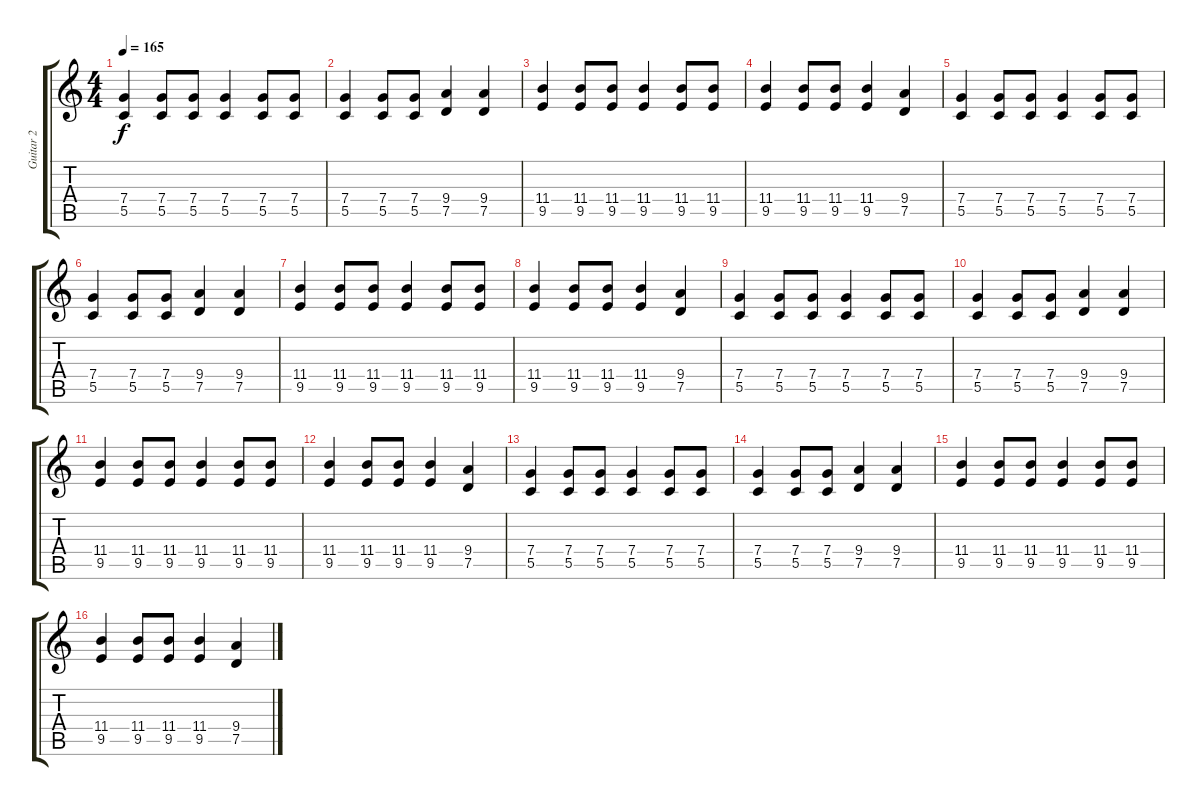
\track ("Guitar 2" "Guitar 2") {instrument distortionguitar}
\staff {score tabs}
\tuning (D4 A3 F3 C3 G2 D2) {hide}
\ts (4 4)
\tempo 165
\clef g2
\ks c
(7.4 5.5).4{dy f} (7.4 5.5).8 (7.4 5.5).8 (7.4 5.5).4 (7.4 5.5).8 (7.4 5.5).8 |
(7.4 5.5).4 (7.4 5.5).8 (7.4 5.5).8 (9.4 7.5).4 (9.4 7.5).4 |
(11.4 9.5).4 (11.4 9.5).8 (11.4 9.5).8 (11.4 9.5).4 (11.4 9.5).8 (11.4 9.5).8 |
(11.4 9.5).4 (11.4 9.5).8 (11.4 9.5).8 (11.4 9.5).4 (9.4 7.5).4 |
(7.4 5.5).4 (7.4 5.5).8 (7.4 5.5).8 (7.4 5.5).4 (7.4 5.5).8 (7.4 5.5).8 |
(7.4 5.5).4 (7.4 5.5).8 (7.4 5.5).8 (9.4 7.5).4 (9.4 7.5).4 |
(11.4 9.5).4 (11.4 9.5).8 (11.4 9.5).8 (11.4 9.5).4 (11.4 9.5).8 (11.4 9.5).8 |
(11.4 9.5).4 (11.4 9.5).8 (11.4 9.5).8 (11.4 9.5).4 (9.4 7.5).4 |
(7.4 5.5).4 (7.4 5.5).8 (7.4 5.5).8 (7.4 5.5).4 (7.4 5.5).8 (7.4 5.5).8 |
(7.4 5.5).4 (7.4 5.5).8 (7.4 5.5).8 (9.4 7.5).4 (9.4 7.5).4 |
(11.4 9.5).4 (11.4 9.5).8 (11.4 9.5).8 (11.4 9.5).4 (11.4 9.5).8 (11.4 9.5).8 |
(11.4 9.5).4 (11.4 9.5).8 (11.4 9.5).8 (11.4 9.5).4 (9.4 7.5).4 |
(7.4 5.5).4 (7.4 5.5).8 (7.4 5.5).8 (7.4 5.5).4 (7.4 5.5).8 (7.4 5.5).8 |
(7.4 5.5).4 (7.4 5.5).8 (7.4 5.5).8 (9.4 7.5).4 (9.4 7.5).4 |
(11.4 9.5).4 (11.4 9.5).8 (11.4 9.5).8 (11.4 9.5).4 (11.4 9.5).8 (11.4 9.5).8 |
(11.4 9.5).4 (11.4 9.5).8 (11.4 9.5).8 (11.4 9.5).4 (9.4 7.5).4
